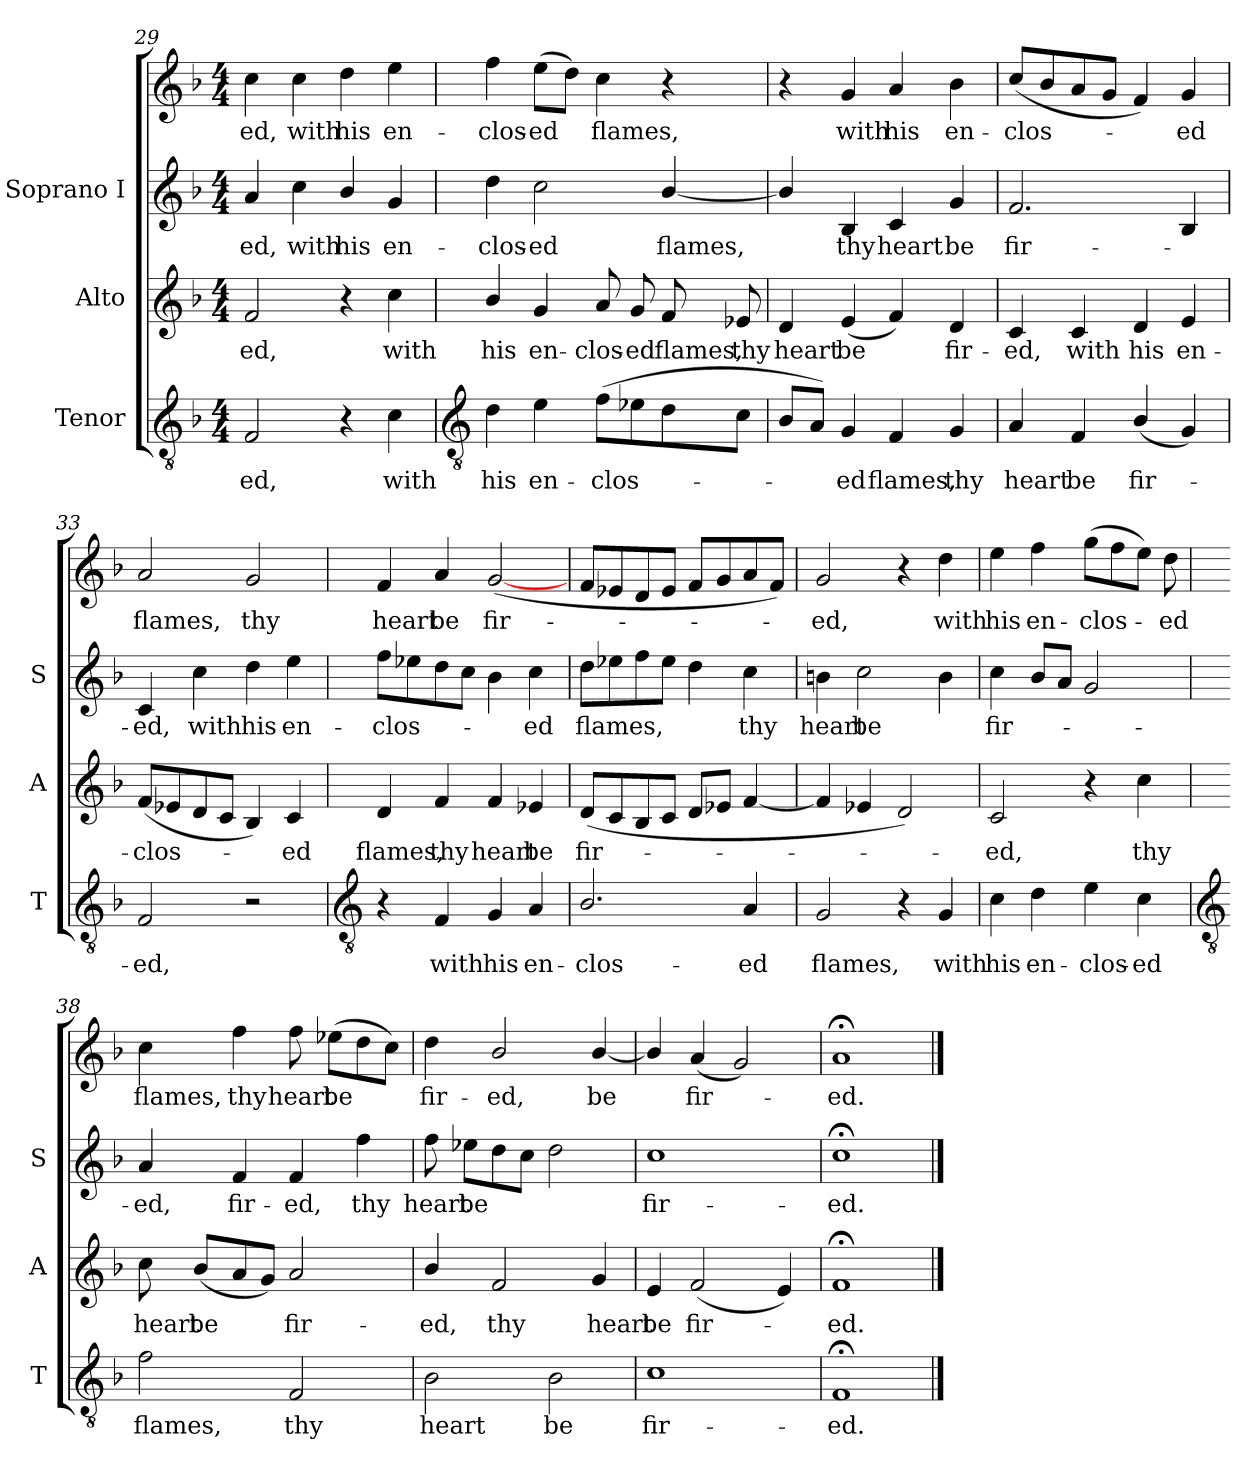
**kern	**text	**kern	**text	**kern	**text	**kern	**text
*part3	*part3	*part2	*part2	*part1	*part1	*part1	*part1
*staff4	*staff4	*staff3	*staff3	*staff2	*staff2	*staff1	*staff1
*I"Tenor	*	*I"Alto	*	*I"Soprano I	*	*	*
*I'T	*	*I'A	*	*I'S	*	*	*
*clefGv2	*	*clefG2	*	*clefG2	*	*clefG2	*
*k[b-]	*	*k[b-]	*	*k[b-]	*	*k[b-]	*
*F:	*	*F:	*	*F:	*	*F:	*
*M4/4	*	*M4/4	*	*M4/4	*	*M4/4	*
=29	=29	=29	=29	=29	=29	=29	=29
!	!LO:LY:b	!	!LO:LY:b	!	!LO:LY:b	!	!LO:LY:b
2F	-ed,	2f	ed,	4a	-ed,	4cc	-ed,
!	!	!	!	!	!LO:LY:b	!	!LO:LY:b
.	.	.	.	4cc	with	4cc	with
!	!	!	!	!	!LO:LY:b	!	!LO:LY:b
4r	.	4r	.	4b-/	his	4dd	his
!	!LO:LY:b	!	!LO:LY:b	!	!LO:LY:b	!	!LO:LY:b
4c	with	4cc	with	4g	en-	4ee	en-
!!LO:LB:g=z
=30	=30	=30	=30	=30	=30	=30	=30
*clefGv2	*	*	*	*	*	*	*
!	!LO:LY:b	!	!LO:LY:b	!	!LO:LY:b	!	!LO:LY:b
4d	his	4b-/	his	4dd	clos-	4ff	-clos-
!	!LO:LY:b	!	!LO:LY:b	!	!LO:LY:b	!	!LO:LY:b
4e	en-	4g	en-	2cc	-ed	(>8eeL	-ed
.	.	.	.	.	.	8ddJ)	.
!	!LO:LY:b	!	!LO:LY:b	!	!	!	!LO:LY:b
(<8fL	-clos-	8a	-clos-	.	.	4cc	flames,
!	!	!	!LO:LY:b	!	!	!	!
8e-X	.	8g	-ed	.	.	.	.
!	!	!	!LO:LY:b	!	!LO:LY:b	!	!
8d	.	8f	flames,	[4b-/	flames,	4r	.
!	!	!	!LO:LY:b	!	!	!	!
8cJ	.	8e-X	thy	.	.	.	.
=31	=31	=31	=31	=31	=31	=31	=31
!	!	!	!LO:LY:b	!	!	!	!
8B-L	.	4d	heart	4b-/]	.	4r	.
8AJ)	.	.	.	.	.	.	.
!	!LO:LY:b	!	!LO:LY:b	!	!LO:LY:b	!	!LO:LY:b
4G	ed	(<4e	be	4B-	-thy	4g	with
!	!LO:LY:b	!	!	!	!LO:LY:b	!	!LO:LY:b
4F	flames,	4f)	.	4c	heart	4a	his
!	!LO:LY:b	!	!LO:LY:b	!	!LO:LY:b	!	!LO:LY:b
4G	thy	4d	fir-	4g	be	4b-	en-
=32	=32	=32	=32	=32	=32	=32	=32
!	!LO:LY:b	!	!LO:LY:b	!	!LO:LY:b	!	!LO:LY:b
4A	heart	4c	-ed,	2.f	fir-	(<8ccL	clos-
.	.	.	.	.	.	8b-	.
!	!LO:LY:b	!	!LO:LY:b	!	!	!	!
4F	be	4c	with	.	.	8a	.
.	.	.	.	.	.	8gJ	.
!	!LO:LY:b	!	!LO:LY:b	!	!	!	!
(<4B-/	fir-	4d	his	.	.	4f)	.
!	!	!	!LO:LY:b	!	!	!	!LO:LY:b
4G)	.	4e	en-	4B-	.	4g	ed
=33	=33	=33	=33	=33	=33	=33	=33
!	!LO:LY:b	!	!LO:LY:b	!	!LO:LY:b	!	!LO:LY:b
2F	ed,	(<8fL	-clos-	4c	ed,	2a	flames,
.	.	8e-X	.	.	.	.	.
!	!	!	!	!	!LO:LY:b	!	!
.	.	8d	.	4cc	with	.	.
.	.	8cJ	.	.	.	.	.
!	!	!	!	!	!LO:LY:b	!	!LO:LY:b
2r	.	4B-)	.	4dd	his	2g	thy
!	!	!	!LO:LY:b	!	!LO:LY:b	!	!
.	.	4c	ed	4ee	en-	.	.
!!LO:LB:g=z
=34	=34	=34	=34	=34	=34	=34	=34
*clefGv2	*	*	*	*	*	*	*
!	!	!	!LO:LY:b	!	!LO:LY:b	!	!LO:LY:b
4r	.	4d	flames,	8ffL	clos-	4f	-heart
.	.	.	.	8ee-X	.	.	.
!	!LO:LY:b	!	!LO:LY:b	!	!	!	!LO:LY:b
4F	with	4f	thy	8dd	.	4a	be
.	.	.	.	8ccJ	.	.	.
!	!LO:LY:b	!	!LO:LY:b	!	!	!	!LO:LY:b
4G	his	4f	heart	4b-	.	(<[2g	fir-
!	!LO:LY:b	!	!LO:LY:b	!	!LO:LY:b	!	!
4A	en-	4e-X	be	4cc	ed	.	.
=35	=35	=35	=35	=35	=35	=35	=35
!	!LO:LY:b	!	!LO:LY:b	!	!LO:LY:b	!	!
2.B-/	-clos-	(<8dL	fir-	8ddL	flames,	8fL	.
.	.	8c	.	8ee-X	.	8e-X	.
.	.	8B-	.	8ff	.	8d	.
.	.	8cJ	.	8ee-J	.	8e-J	.
.	.	8dL	.	4dd	.	8fL	.
.	.	8e-XJ	.	.	.	8g	.
!	!LO:LY:b	!	!	!	!LO:LY:b	!	!
4A	-ed	[4f	.	4cc	thy	8a	.
.	.	.	.	.	.	8fJ)	.
=36	=36	=36	=36	=36	=36	=36	=36
!	!LO:LY:b	!	!	!	!LO:LY:b	!	!LO:LY:b
2G	flames,	4f]	.	4bn	heart	2g	ed,
!	!	!	!	!	!LO:LY:b	!	!
.	.	4e-X	.	2cc	be	.	.
4r	.	2d)	.	.	.	4r	.
!	!LO:LY:b	!	!	!	!	!	!LO:LY:b
4G	with	.	.	4b	.	4dd	with
=37	=37	=37	=37	=37	=37	=37	=37
!	!LO:LY:b	!	!LO:LY:b	!	!LO:LY:b	!	!LO:LY:b
4c	his	2c	ed,	4cc	fir-	4ee	his
!	!LO:LY:b	!	!	!	!	!	!LO:LY:b
4d	en-	.	.	8b-L	.	4ff	en-
.	.	.	.	8aJ	.	.	.
!	!LO:LY:b	!	!	!	!	!	!LO:LY:b
4e	-clos-	4r	.	2g	.	(>8ggL	-clos-
.	.	.	.	.	.	8ff	.
!	!LO:LY:b	!	!LO:LY:b	!	!	!	!
4c	-ed	4cc	thy	.	.	8eeJ)	.
!	!	!	!	!	!	!	!LO:LY:b
.	.	.	.	.	.	8dd	ed
!!LO:LB:g=z
=38	=38	=38	=38	=38	=38	=38	=38
*clefGv2	*	*	*	*	*	*	*
!	!LO:LY:b	!	!LO:LY:b	!	!LO:LY:b	!	!LO:LY:b
2f	flames,	8cc	heart	4a	ed,	4cc	flames,
!	!	!	!LO:LY:b	!	!	!	!
.	.	(<8b-L	be	.	.	.	.
!	!	!	!	!	!LO:LY:b	!	!LO:LY:b
.	.	8a	.	4f	fir-	4ff	thy
.	.	8gJ)	.	.	.	.	.
!	!LO:LY:b	!	!LO:LY:b	!	!LO:LY:b	!	!LO:LY:b
2F	thy	2a	fir-	4f	-ed,	8ff	heart
!	!	!	!	!	!	!	!LO:LY:b
.	.	.	.	.	.	(>8ee-XL	be
!	!	!	!	!	!LO:LY:b	!	!
.	.	.	.	4ff	thy	8dd	.
.	.	.	.	.	.	8ccJ)	.
=39	=39	=39	=39	=39	=39	=39	=39
!	!LO:LY:b	!	!LO:LY:b	!	!LO:LY:b	!	!LO:LY:b
2B-	heart	4b-/	-ed,	8ff	heart	4dd	fir-
!	!	!	!	!	!LO:LY:b	!	!
.	.	.	.	8ee-XL	be	.	.
!	!	!	!LO:LY:b	!	!	!	!LO:LY:b
.	.	2f	thy	8dd	.	2b-/	-ed,
.	.	.	.	8ccJ	.	.	.
!	!LO:LY:b	!	!	!	!	!	!
2B-	be	.	.	2dd	.	.	.
!	!	!	!LO:LY:b	!	!	!	!LO:LY:b
.	.	4g	heart	.	.	[4b-/	be
=40	=40	=40	=40	=40	=40	=40	=40
!	!LO:LY:b	!	!LO:LY:b	!	!LO:LY:b	!	!
1c	fir-	4e	be	1cc	fir-	4b-/]	.
!	!	!	!LO:LY:b	!	!	!	!LO:LY:b
.	.	(<2f	fir-	.	.	(<4a	fir-
.	.	.	.	.	.	2g)	.
.	.	4e)	.	.	.	.	.
=41	=41	=41	=41	=41	=41	=41	=41
!	!LO:LY:b	!	!LO:LY:b	!	!LO:LY:b	!	!LO:LY:b
1F;<	-ed.	1f;<	ed.	1cc;<	ed.	1a;<	-ed.
==	==	==	==	==	==	==	==
*-	*-	*-	*-	*-	*-	*-	*-
